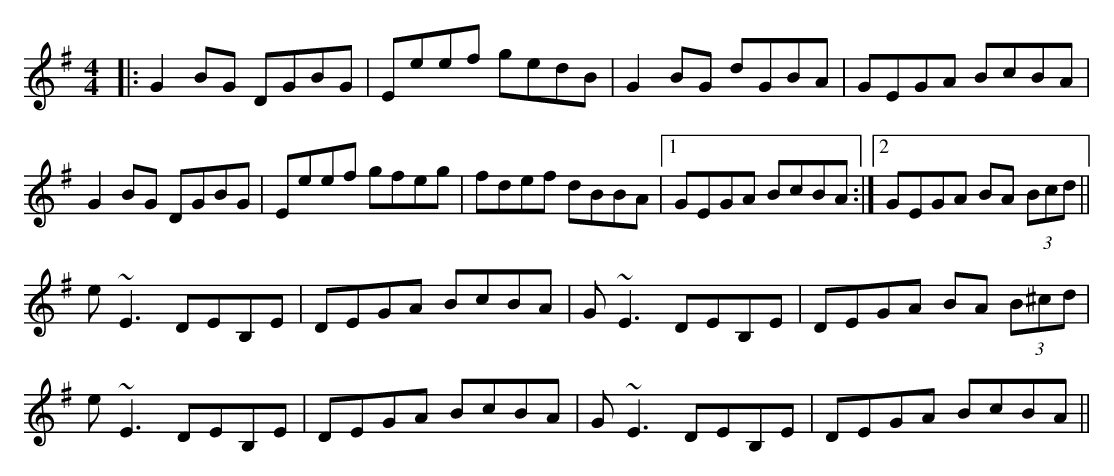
X:1
M:4/4
K:G
|:G2 BG DGBG|Eeef gedB|G2 BG dGBA|GEGA BcBA|
G2 BG DGBG|Eeef gfeg|fdef dBBA|1 GEGA BcBA:|2 GEGA BA (3Bcd||
e~E3 DEB,E|DEGA BcBA|G~E3 DEB,E|DEGA BA (3B^cd|
e~E3 DEB,E|DEGA BcBA|G~E3 DEB,E|DEGA BcBA||
